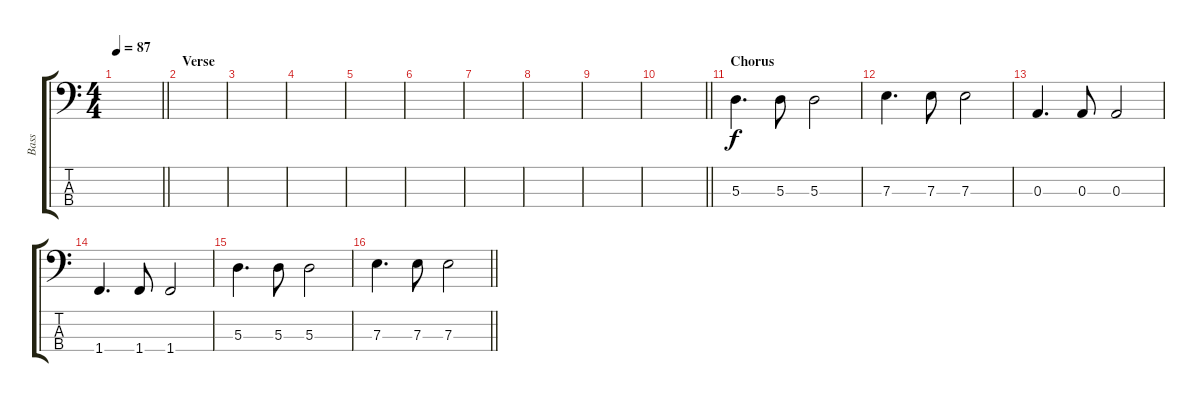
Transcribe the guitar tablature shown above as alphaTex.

\track ("Bass" "Bass") {instrument electricbassfinger}
\staff {score tabs}
\tuning (G2 D2 A1 E1) {hide}
\ts (4 4)
\tempo 87
\clef f4
\barLineRight lightlight
\ks c
|
\section ("" "Verse")
|
|
|
|
|
|
|
|
\barLineRight lightlight
|
\section ("" "Chorus")
5.3.4{d} 5.3.8 5.3.2 |
7.3.4{d} 7.3.8 7.3.2 |
0.3.4{d} 0.3.8 0.3.2 |
1.4.4{d} 1.4.8 1.4.2 |
5.3.4{d} 5.3.8 5.3.2 |
\barLineRight lightlight
7.3.4{d} 7.3.8 7.3.2
